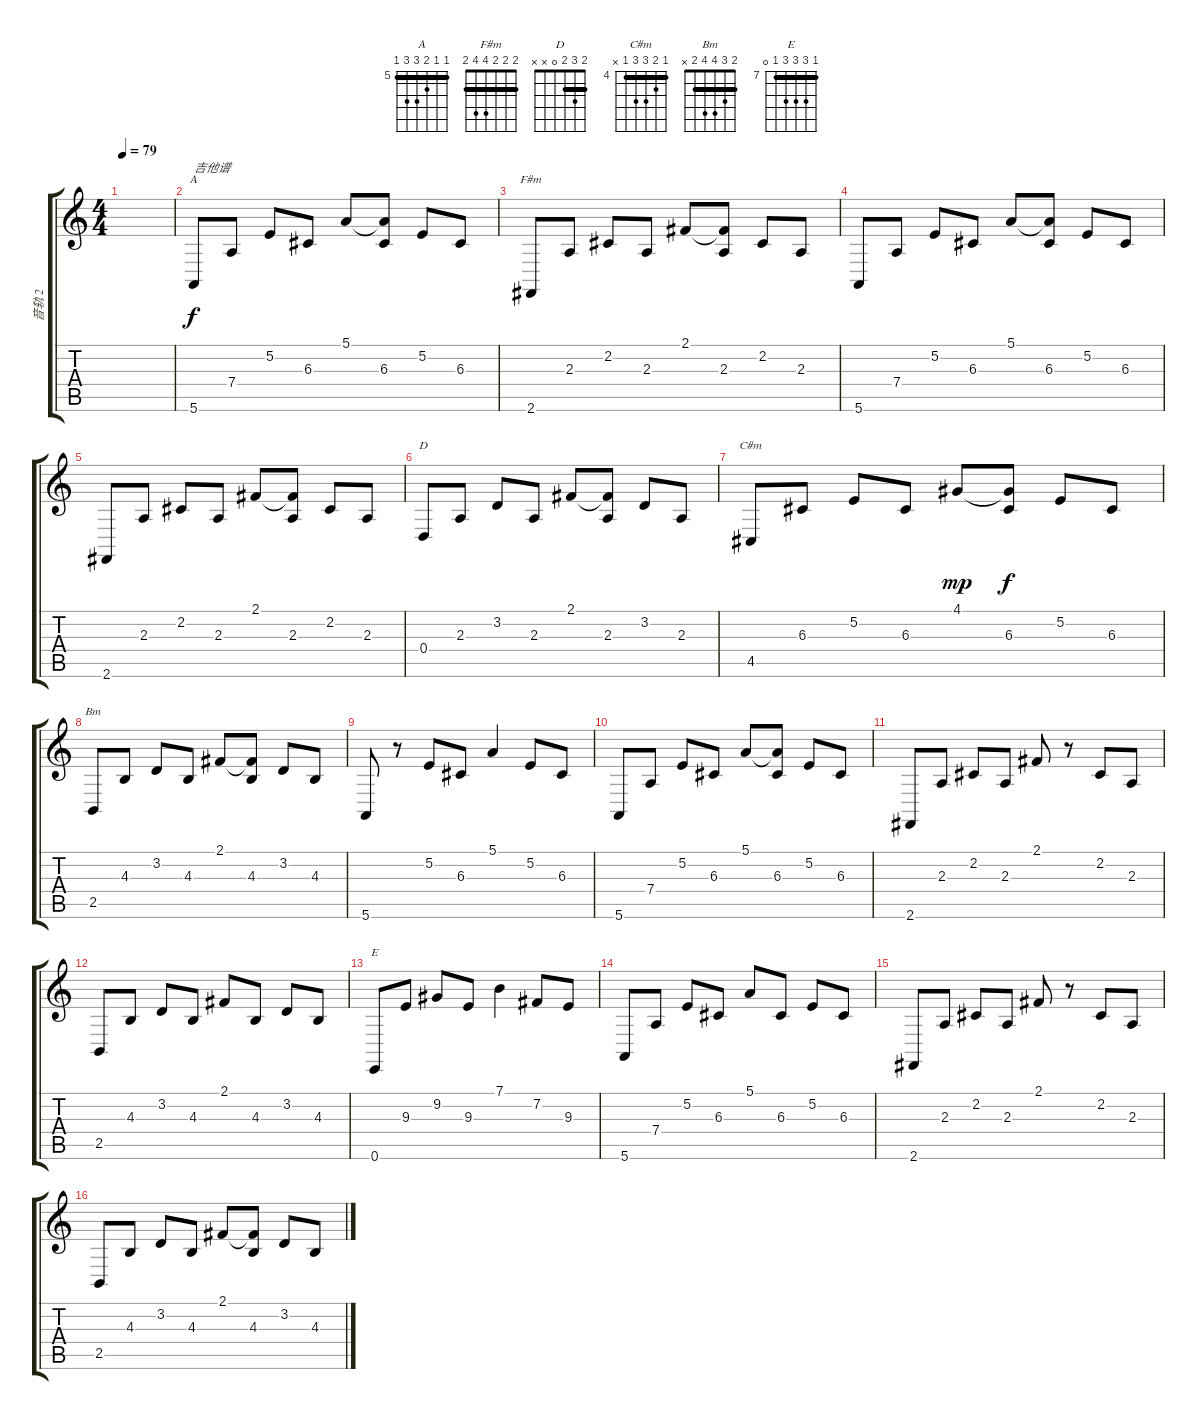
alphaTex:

\track ("音轨 2" "音轨 2") {instrument recorder}
\staff {score tabs}
\tuning (E4 B3 G3 D3 A2 E2) {hide}
\chord ("A" 5 5 6 7 7 5) {firstfret 5 barre 5}
\chord ("F#m" 2 2 2 4 4 2) {barre 2}
\chord ("D" 2 3 2 0 x x) {barre 2}
\chord ("C#m" 4 5 6 6 4 x) {firstfret 4 barre 4}
\chord ("Bm" 2 3 4 4 2 x) {barre 2}
\chord ("E" 7 9 9 9 7 0) {firstfret 7 barre 7}
\ts (4 4)
\tempo 79
\clef g2
\ks c
|
5.6.8{ch "A" txt "吉他谱"} 7.4.8 5.2.8 6.3.8 5.1.8 (5.1{t} 6.3).8 5.2.8 6.3.8 |
2.6.8{ch "F#m"} 2.3.8 2.2.8 2.3.8 2.1.8 (2.1{t} 2.3).8 2.2.8 2.3.8 |
5.6.8 7.4.8 5.2.8 6.3.8 5.1.8 (5.1{t} 6.3).8 5.2.8 6.3.8 |
2.6.8 2.3.8 2.2.8 2.3.8 2.1.8 (2.1{t} 2.3).8 2.2.8 2.3.8 |
0.4.8{ch "D"} 2.3.8 3.2.8 2.3.8 2.1.8 (2.1{t} 2.3).8 3.2.8 2.3.8 |
4.5.8{ch "C#m"} 6.3.8 5.2.8 6.3.8 4.1.8{dy mp} (4.1{t} 6.3).8{dy f} 5.2.8 6.3.8 |
2.5.8{ch "Bm"} 4.3.8 3.2.8 4.3.8 2.1.8 (2.1{t} 4.3).8 3.2.8 4.3.8 |
5.6.8 r.8 5.2.8 6.3.8 5.1.4 5.2.8 6.3.8 |
5.6.8 7.4.8 5.2.8 6.3.8 5.1.8 (5.1{t} 6.3).8 5.2.8 6.3.8 |
2.6.8 2.3.8 2.2.8 2.3.8 2.1.8 r.8 2.2.8 2.3.8 |
2.5.8 4.3.8 3.2.8 4.3.8 2.1.8 4.3.8 3.2.8 4.3.8 |
0.6.8{ch "E"} 9.3.8 9.2.8 9.3.8 7.1.4 7.2.8 9.3.8 |
5.6.8 7.4.8 5.2.8 6.3.8 5.1.8 6.3.8 5.2.8 6.3.8 |
2.6.8 2.3.8 2.2.8 2.3.8 2.1.8 r.8 2.2.8 2.3.8 |
2.5.8 4.3.8 3.2.8 4.3.8 2.1.8 (2.1{t} 4.3).8 3.2.8 4.3.8
